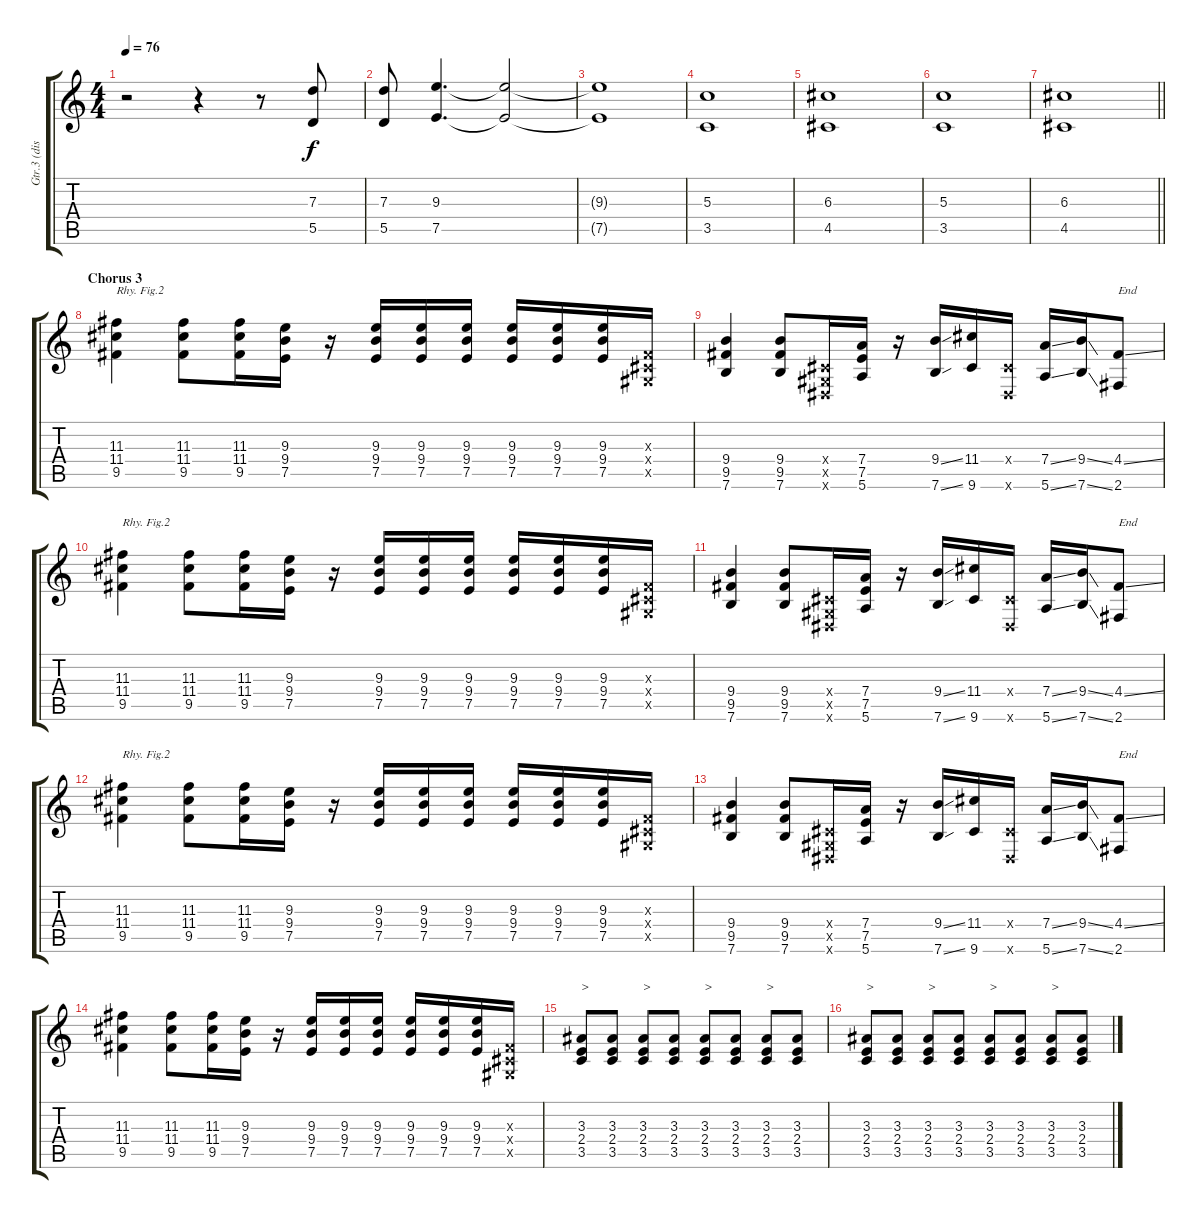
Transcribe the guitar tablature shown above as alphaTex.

\track ("Gtr.3 (dist.)" "Gtr.3 (dis") {instrument distortionguitar}
\staff {score tabs}
\tuning (E4 B3 G3 D3 A2 E2) {hide}
\ts (4 4)
\tempo 76
\clef g2
\ks c
r.2{dy f} r.4 r.8 (7.3 5.5).8 |
(7.3 5.5).8 (9.3 7.5).4{d} (9.3{t} 7.5{t}).2 |
(9.3{t} 7.5{t}).1 |
(5.3 3.5).1 |
(6.3 4.5).1 |
(5.3 3.5).1 |
\barLineRight lightlight
(6.3 4.5).1 |
\section ("" "Chorus 3")
(11.3 11.4 9.5).4{txt "Rhy. Fig.2"} (11.3 11.4 9.5).8 (11.3 11.4 9.5).16 (9.3 9.4 7.5).16 r.16 (9.3 9.4 7.5).16 (9.3 9.4 7.5).16 (9.3 9.4 7.5).16 (9.3 9.4 7.5).16 (9.3 9.4 7.5).16 (9.3 9.4 7.5).16 (-1.3{x} -1.4{x} -1.5{x}).16 |
(9.4 9.5 7.6).4 (9.4 9.5 7.6).8 (-1.4{x} -1.5{x} -1.6{x}).16 (7.4 7.5 5.6).16 r.16 (9.4{ss} 7.6{ss}).16 (11.4 9.6).16 (-1.4{x} -1.6{x}).16 (7.4{ss} 5.6{ss}).16 (9.4{ss} 7.6{ss}).16 (4.4{ss} 2.6).8{txt "End"} |
(11.3 11.4 9.5).4{txt "Rhy. Fig.2"} (11.3 11.4 9.5).8 (11.3 11.4 9.5).16 (9.3 9.4 7.5).16 r.16 (9.3 9.4 7.5).16 (9.3 9.4 7.5).16 (9.3 9.4 7.5).16 (9.3 9.4 7.5).16 (9.3 9.4 7.5).16 (9.3 9.4 7.5).16 (-1.3{x} -1.4{x} -1.5{x}).16 |
(9.4 9.5 7.6).4 (9.4 9.5 7.6).8 (-1.4{x} -1.5{x} -1.6{x}).16 (7.4 7.5 5.6).16 r.16 (9.4{ss} 7.6{ss}).16 (11.4 9.6).16 (-1.4{x} -1.6{x}).16 (7.4{ss} 5.6{ss}).16 (9.4{ss} 7.6{ss}).16 (4.4{ss} 2.6).8{txt "End"} |
(11.3 11.4 9.5).4{txt "Rhy. Fig.2"} (11.3 11.4 9.5).8 (11.3 11.4 9.5).16 (9.3 9.4 7.5).16 r.16 (9.3 9.4 7.5).16 (9.3 9.4 7.5).16 (9.3 9.4 7.5).16 (9.3 9.4 7.5).16 (9.3 9.4 7.5).16 (9.3 9.4 7.5).16 (-1.3{x} -1.4{x} -1.5{x}).16 |
(9.4 9.5 7.6).4 (9.4 9.5 7.6).8 (-1.4{x} -1.5{x} -1.6{x}).16 (7.4 7.5 5.6).16 r.16 (9.4{ss} 7.6{ss}).16 (11.4 9.6).16 (-1.4{x} -1.6{x}).16 (7.4{ss} 5.6{ss}).16 (9.4{ss} 7.6{ss}).16 (4.4{ss} 2.6).8{txt "End"} |
(11.3 11.4 9.5).4 (11.3 11.4 9.5).8 (11.3 11.4 9.5).16 (9.3 9.4 7.5).16 r.16 (9.3 9.4 7.5).16 (9.3 9.4 7.5).16 (9.3 9.4 7.5).16 (9.3 9.4 7.5).16 (9.3 9.4 7.5).16 (9.3 9.4 7.5).16 (-1.3{x} -1.4{x} -1.5{x}).16 |
(3.3 2.4 3.5).8{txt ">"} (3.3 2.4 3.5).8 (3.3 2.4 3.5).8{txt ">"} (3.3 2.4 3.5).8 (3.3 2.4 3.5).8{txt ">"} (3.3 2.4 3.5).8 (3.3 2.4 3.5).8{txt ">"} (3.3 2.4 3.5).8 |
(3.3 2.4 3.5).8{txt ">"} (3.3 2.4 3.5).8 (3.3 2.4 3.5).8{txt ">"} (3.3 2.4 3.5).8 (3.3 2.4 3.5).8{txt ">"} (3.3 2.4 3.5).8 (3.3 2.4 3.5).8{txt ">"} (3.3 2.4 3.5).8
